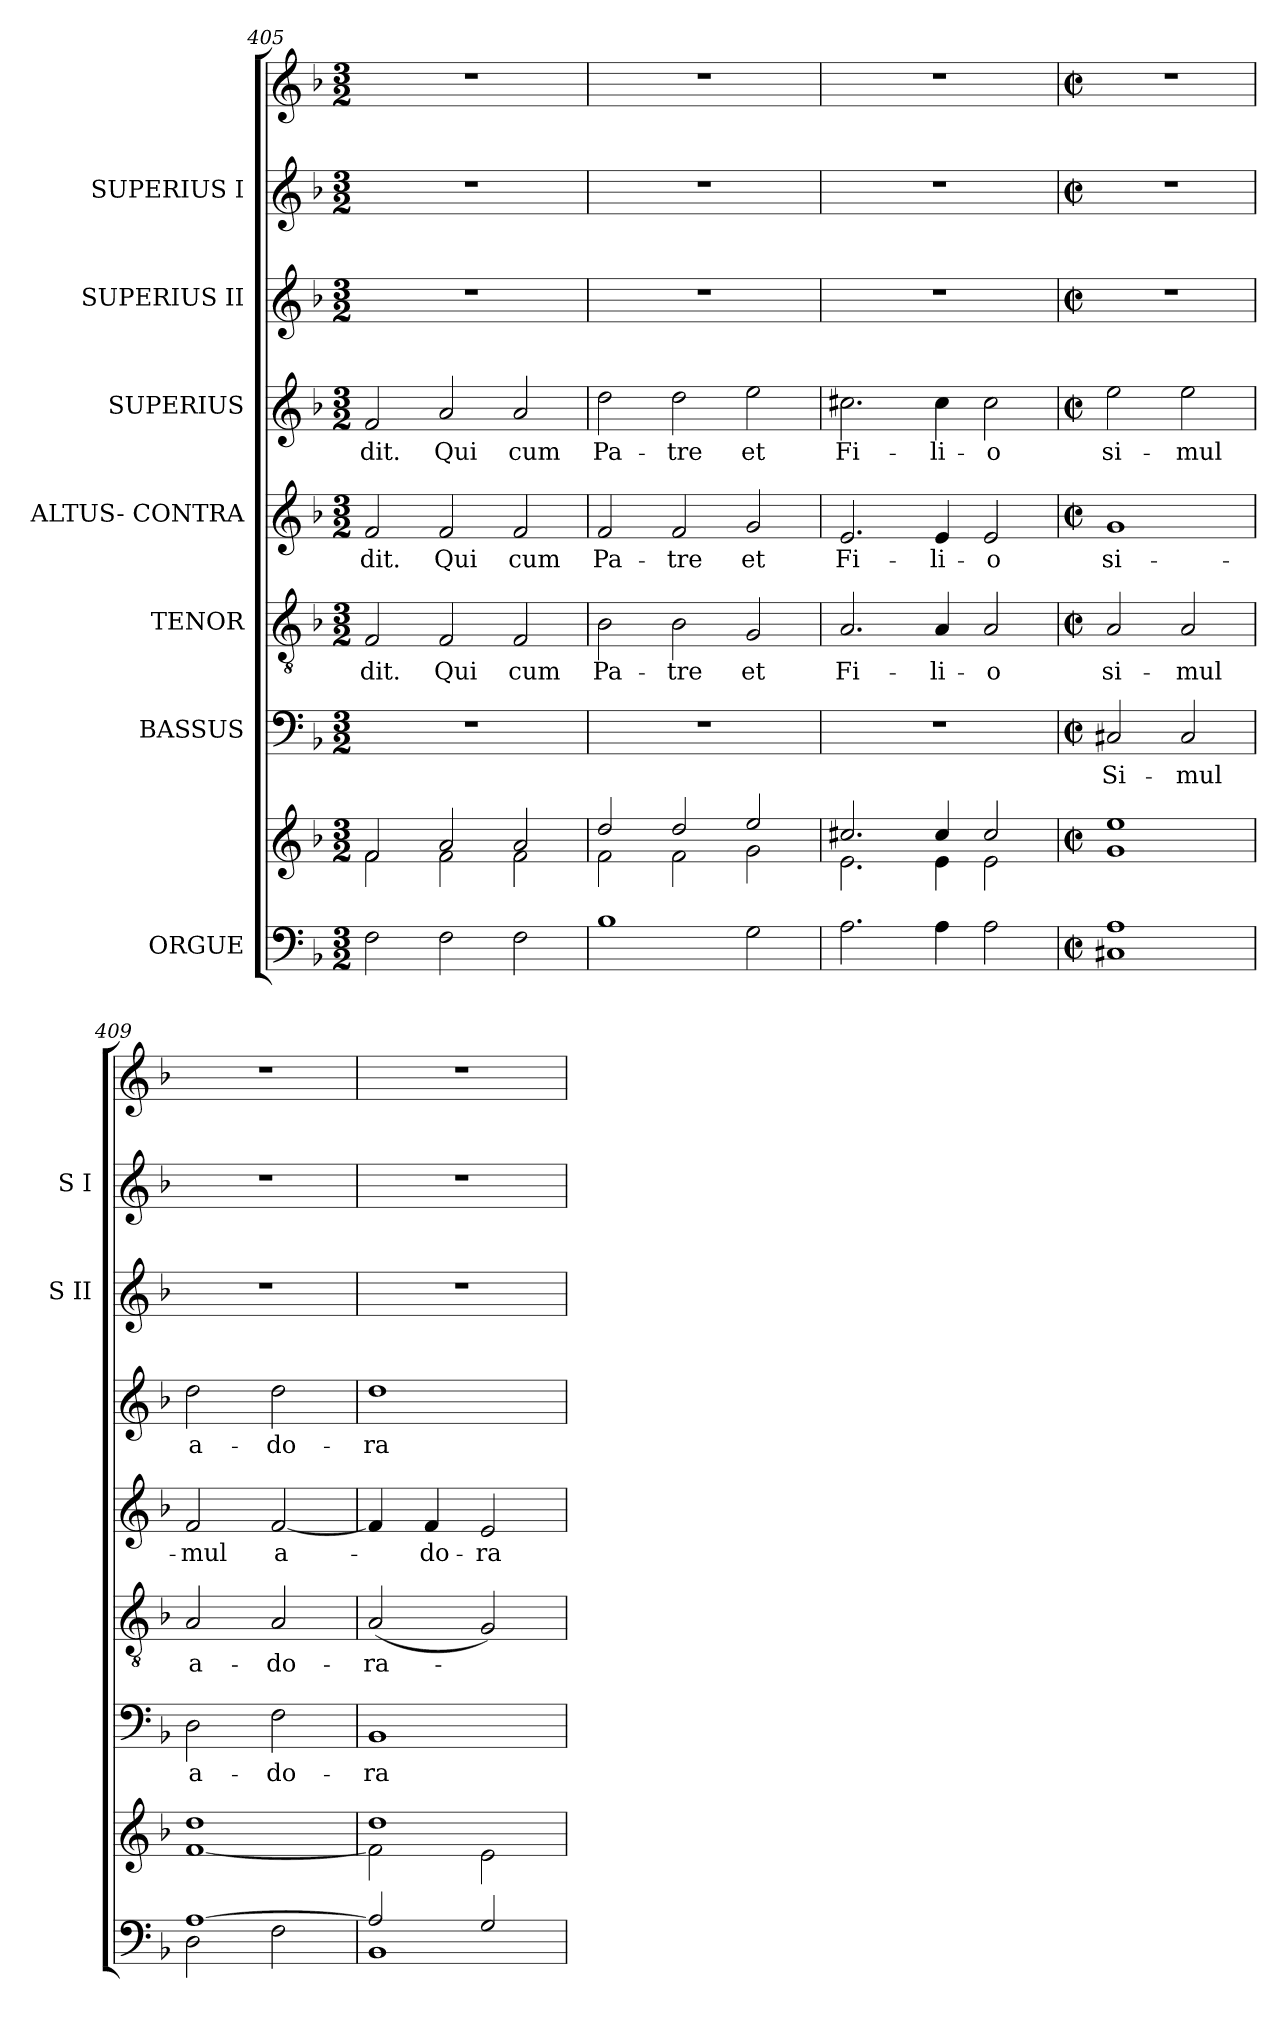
**kern	**kern	**kern	**text	**kern	**text	**kern	**text	**kern	**text	**kern	**kern	**kern
*part8	*part8	*part7	*part7	*part6	*part6	*part5	*part5	*part4	*part4	*part3	*part2	*part1
*staff9	*staff8	*staff7	*staff7	*staff6	*staff6	*staff5	*staff5	*staff4	*staff4	*staff3	*staff2	*staff1
*I"ORGUE	*	*I"BASSUS	*	*I"TENOR	*	*I"ALTUS- CONTRA	*	*I"SUPERIUS	*	*I"SUPERIUS II	*I"SUPERIUS I	*
*	*	*	*	*	*	*	*	*	*	*I'S II	*I'S I	*
!!LO:LB:g=z
*clefF4	*clefG2	*clefF4	*	*clefGv2	*	*clefG2	*	*clefG2	*	*clefG2	*clefG2	*clefG2
*k[b-]	*k[b-]	*k[b-]	*	*k[b-]	*	*k[b-]	*	*k[b-]	*	*k[b-]	*k[b-]	*k[b-]
*d:	*d:	*d:	*	*d:	*	*d:	*	*d:	*	*d:	*d:	*d:
*M3/2	*M3/2	*M3/2	*	*M3/2	*	*M3/2	*	*M3/2	*	*M3/2	*M3/2	*M3/2
=405	=405	=405	=405	=405	=405	=405	=405	=405	=405	=405	=405	=405
*	*^	*	*	*	*	*	*	*	*	*	*	*
!	!	!	!	!	!	!LO:LY:b	!	!LO:LY:b	!	!LO:LY:b	!	!	!
2F\	2f/	2f\	1.r	.	2F/	-dit.	2f/	-dit.	2f/	-dit.	1.r	1.r	1.r
!	!	!	!	!	!	!LO:LY:b	!	!LO:LY:b	!	!LO:LY:b	!	!	!
2F\	2a/	2f\	.	.	2F/	Qui	2f/	Qui	2a/	Qui	.	.	.
!	!	!	!	!	!	!LO:LY:b	!	!LO:LY:b	!	!LO:LY:b	!	!	!
2F\	2a/	2f\	.	.	2F/	cum	2f/	cum	2a/	cum	.	.	.
=406	=406	=406	=406	=406	=406	=406	=406	=406	=406	=406	=406	=406	=406
!	!	!	!	!	!	!LO:LY:b	!	!LO:LY:b	!	!LO:LY:b	!	!	!
1B-	2dd/	2f\	1.r	.	2B-\	Pa-	2f/	Pa-	2dd\	Pa-	1.r	1.r	1.r
!	!	!	!	!	!	!LO:LY:b	!	!LO:LY:b	!	!LO:LY:b	!	!	!
.	2dd/	2f\	.	.	2B-\	-tre	2f/	-tre	2dd\	-tre	.	.	.
!	!	!	!	!	!	!LO:LY:b	!	!LO:LY:b	!	!LO:LY:b	!	!	!
2G\	2ee/	2g\	.	.	2G/	et	2g/	et	2ee\	et	.	.	.
=407	=407	=407	=407	=407	=407	=407	=407	=407	=407	=407	=407	=407	=407
!	!	!	!	!	!	!LO:LY:b	!	!LO:LY:b	!	!LO:LY:b	!	!	!
2.A\	2.cc#X/	2.e\	1.r	.	2.A/	Fi-	2.e/	Fi-	2.cc#X\	Fi-	1.r	1.r	1.r
!	!	!	!	!	!	!LO:LY:b	!	!LO:LY:b	!	!LO:LY:b	!	!	!
4A\	4cc#/	4e\	.	.	4A/	-li-	4e/	-li-	4cc#\	-li-	.	.	.
!	!	!	!	!	!	!LO:LY:b	!	!LO:LY:b	!	!LO:LY:b	!	!	!
2A\	2cc#/	2e\	.	.	2A/	-o	2e/	-o	2cc#\	-o	.	.	.
=408	=408	=408	=408	=408	=408	=408	=408	=408	=408	=408	=408	=408	=408
*M2/2	*M2/2	*	*M2/2	*	*M2/2	*	*M2/2	*	*M2/2	*	*M2/2	*M2/2	*M2/2
*met(c|)	*met(c|)	*	*met(c|)	*	*met(c|)	*	*met(c|)	*	*met(c|)	*	*met(c|)	*met(c|)	*met(c|)
*^	*	*	*	*	*	*	*	*	*	*	*	*	*
!	!	!	!	!	!LO:LY:b	!	!LO:LY:b	!	!LO:LY:b	!	!LO:LY:b	!	!	!
1A	1C#X	1ee	1g	2C#X/	Si-	2A/	si-	1g	si-	2ee\	si-	1r	1r	1r
!	!	!	!	!	!LO:LY:b	!	!LO:LY:b	!	!	!	!LO:LY:b	!	!	!
.	.	.	.	2C#/	-mul	2A/	-mul	.	.	2ee\	-mul	.	.	.
=409	=409	=409	=409	=409	=409	=409	=409	=409	=409	=409	=409	=409	=409	=409
!	!	!	!	!	!LO:LY:b	!	!LO:LY:b	!	!LO:LY:b	!	!LO:LY:b	!	!	!
[>1A	2D\	1dd	[<1f	2D\	a-	2A/	a-	2f/	-mul	2dd\	a-	1r	1r	1r
!	!	!	!	!	!LO:LY:b	!	!LO:LY:b	!	!LO:LY:b	!	!LO:LY:b	!	!	!
.	2F\	.	.	2F\	-do-	2A/	-do-	[2f/	a-	2dd\	-do-	.	.	.
!!LO:PB:g=z
=410	=410	=410	=410	=410	=410	=410	=410	=410	=410	=410	=410	=410	=410	=410
!	!	!	!	!	!LO:LY:b	!	!LO:LY:b	!	!	!	!LO:LY:b	!	!	!
2A/]	1BB-	1dd	2f\]	1BB-	-ra-	(<2A/	-ra-	4f/]	.	1dd	-ra-	1r	1r	1r
!	!	!	!	!	!	!	!	!	!LO:LY:b	!	!	!	!	!
.	.	.	.	.	.	.	.	4f/	-do-	.	.	.	.	.
!	!	!	!	!	!	!	!	!	!LO:LY:b	!	!	!	!	!
2G/	.	.	2e\	.	.	2G/)	.	2e/	-ra-	.	.	.	.	.
*v	*v	*	*	*	*	*	*	*	*	*	*	*	*	*
*	*v	*v	*	*	*	*	*	*	*	*	*	*	*
=	=	=	=	=	=	=	=	=	=	=	=	=
*-	*-	*-	*-	*-	*-	*-	*-	*-	*-	*-	*-	*-
